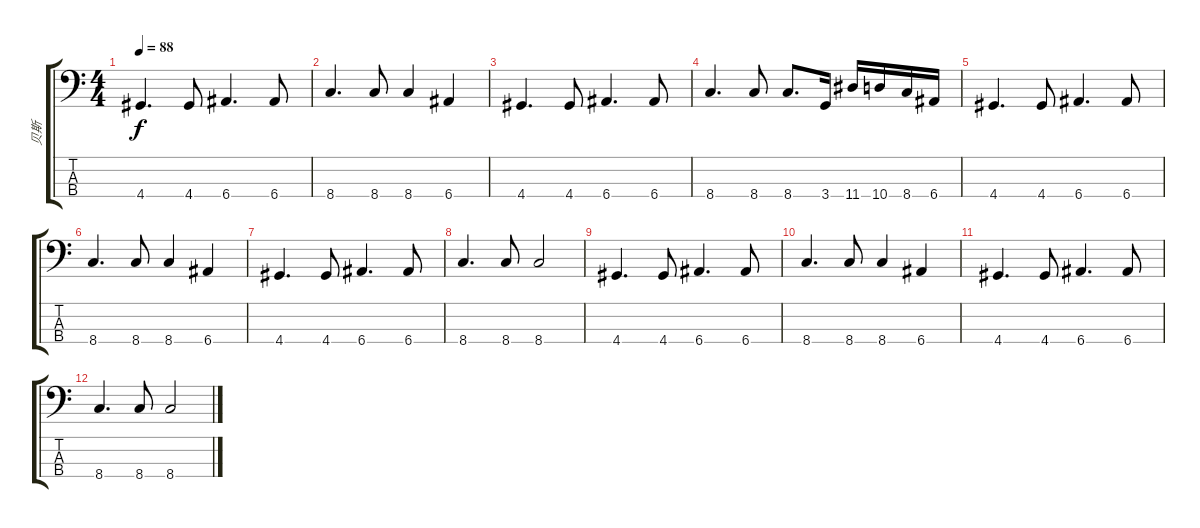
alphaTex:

\track ("贝斯" "贝斯") {instrument electricbassfinger}
\staff {score tabs}
\tuning (G2 D2 A1 E1) {hide}
\ts (4 4)
\tempo 88
\clef f4
\ks c
4.4.4{d dy f} 4.4.8 6.4.4{d} 6.4.8 |
8.4.4{d} 8.4.8 8.4.4 6.4.4 |
4.4.4{d} 4.4.8 6.4.4{d} 6.4.8 |
8.4.4{d} 8.4.8 8.4.8{d} 3.4.16 11.4.16 10.4.16 8.4.16 6.4.16 |
4.4.4{d} 4.4.8 6.4.4{d} 6.4.8 |
8.4.4{d} 8.4.8 8.4.4 6.4.4 |
4.4.4{d} 4.4.8 6.4.4{d} 6.4.8 |
8.4.4{d} 8.4.8 8.4.2 |
4.4.4{d} 4.4.8 6.4.4{d} 6.4.8 |
8.4.4{d} 8.4.8 8.4.4 6.4.4 |
4.4.4{d} 4.4.8 6.4.4{d} 6.4.8 |
8.4.4{d} 8.4.8 8.4.2
